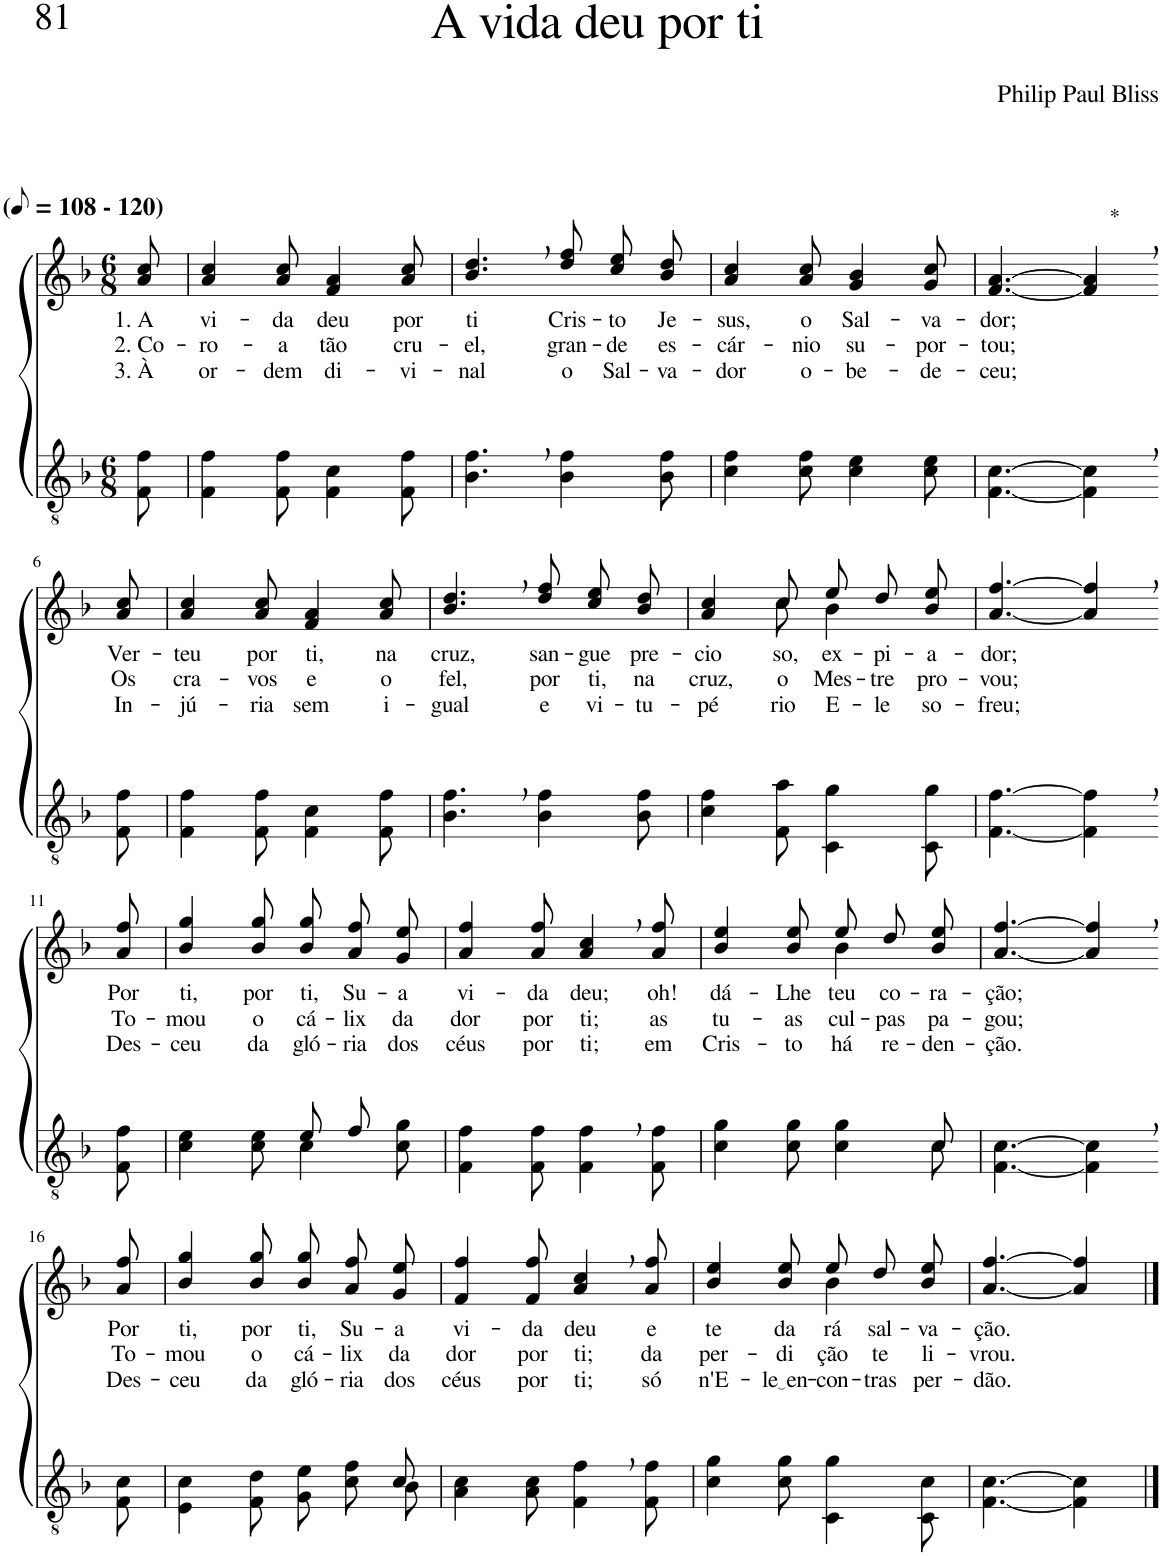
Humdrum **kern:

**kern	**kern	**text	**text	**text
*part2	*part1	*part1	*part1	*part1
*staff2	*staff1	*staff1	*staff1	*staff1
*I"Parte III e IV	*I"Parte I e II	*	*	*
*clefGv2	*clefG2	*	*	*
*Trd3c5	*Trd3c5	*	*	*
*k[b-]	*k[b-]	*	*	*
*M6/8	*M6/8	*	*	*
*MM54	*MM54	*	*	*
=1	=1	=1	=1	=1
!	!LO:TX:a:B:t=(	!	!	!
!	!LO:TX:a:B:t=- 120)	!	!	!
!	!	!LO:LY:b	!LO:LY:b	!LO:LY:b
8F\ 8f\	8a/ 8cc/	1. A	2. Co-	3. À
=2	=2	=2	=2	=2
!	!	!LO:LY:b	!LO:LY:b	!LO:LY:b
4F\ 4f\	4a/ 4cc/	vi-	-ro-	or-
!	!	!LO:LY:b	!LO:LY:b	!LO:LY:b
8F\ 8f\	8a/ 8cc/	-da	-a	-dem
!	!	!LO:LY:b	!LO:LY:b	!LO:LY:b
4F\ 4c\	4f/ 4a/	deu	tão	di-
!	!	!LO:LY:b	!LO:LY:b	!LO:LY:b
8F\ 8f\	8a/ 8cc/	por	cru-	-vi-
=3	=3	=3	=3	=3
!	!	!LO:LY:b	!LO:LY:b	!LO:LY:b
4.B-\, 4.f\,	4.b-/, 4.dd/,	ti	-el,	-nal
!	!	!LO:LY:b	!LO:LY:b	!LO:LY:b
4B-\ 4f\	8dd\ 8ff\L	Cris-	gran-	o
!	!	!LO:LY:b	!LO:LY:b	!LO:LY:b
.	8cc\ 8ee\	-to	-de	Sal-
!	!	!LO:LY:b	!LO:LY:b	!LO:LY:b
8B-\ 8f\	8b-\ 8dd\J	Je-	es-	-va-
=4	=4	=4	=4	=4
!	!	!LO:LY:b	!LO:LY:b	!LO:LY:b
4c\ 4f\	4a/ 4cc/	-sus,	-cár-	-dor
!	!	!LO:LY:b	!LO:LY:b	!LO:LY:b
8c\ 8f\	8a/ 8cc/	o	-nio	o-
!	!	!LO:LY:b	!LO:LY:b	!LO:LY:b
4c\ 4e\	4g/ 4b-/	Sal-	su-	-be-
!	!	!LO:LY:b	!LO:LY:b	!LO:LY:b
8c\ 8e\	8g/ 8cc/	-va-	-por-	-de-
=5	=5	=5	=5	=5
!	!	!LO:LY:b	!LO:LY:b	!LO:LY:b
[4.F\ [4.c\	[4.f/ [4.a/	-dor;	-tou;	-ceu;
!	!LO:TX:a:t=*	!	!	!
4F\], 4c\],	4f/], 4a/],	.	.	.
!!LO:LB:g=z
=6-	=6-	=6-	=6-	=6-
!	!	!LO:LY:b	!LO:LY:b	!LO:LY:b
8F\ 8f\	8a/ 8cc/	-Ver-	-Os	In-
=7	=7	=7	=7	=7
!	!	!LO:LY:b	!LO:LY:b	!LO:LY:b
4F\ 4f\	4a/ 4cc/	-teu	cra-	-jú-
!	!	!LO:LY:b	!LO:LY:b	!LO:LY:b
8F\ 8f\	8a/ 8cc/	por	-vos	-ria
!	!	!LO:LY:b	!LO:LY:b	!LO:LY:b
4F\ 4c\	4f/ 4a/	ti,	e	sem
!	!	!LO:LY:b	!LO:LY:b	!LO:LY:b
8F\ 8f\	8a/ 8cc/	na	o	i-
=8	=8	=8	=8	=8
!	!	!LO:LY:b	!LO:LY:b	!LO:LY:b
4.B-\, 4.f\,	4.b-/, 4.dd/,	cruz,	fel,	-gual
!	!	!LO:LY:b	!LO:LY:b	!LO:LY:b
4B-\ 4f\	8dd\ 8ff\L	san-	por	e
!	!	!LO:LY:b	!LO:LY:b	!LO:LY:b
.	8cc\ 8ee\	-gue	ti,	vi-
!	!	!LO:LY:b	!LO:LY:b	!LO:LY:b
8B-\ 8f\	8b-\ 8dd\J	pre-	na	-tu-
=9	=9	=9	=9	=9
!	!	!LO:LY:b	!LO:LY:b	!LO:LY:b
*	*^	*	*	*
4c\ 4f\	4a/ 4cc/	4ryy	-cio-	cruz,	-pé-
!	!	!	!LO:LY:b	!LO:LY:b	!LO:LY:b
8F\ 8a\	8cc/	8cc\	-so,	o	-rio
!	!	!	!LO:LY:b	!LO:LY:b	!LO:LY:b
4C\ 4g\	8ee\L	4b-\	ex-	Mes-	E-
!	!	!	!LO:LY:b	!LO:LY:b	!LO:LY:b
.	8dd\	.	-pi-	-tre	-le
!	!	!	!LO:LY:b	!LO:LY:b	!LO:LY:b
8C\ 8g\	8b-\ 8ee\J	8ryy	-a-	pro-	so-
=10	=10	=10	=10	=10	=10
!	!	!	!LO:LY:b	!LO:LY:b	!LO:LY:b
*	*v	*v	*	*	*
[4.F\ [4.f\	[4.a/ [4.ff/	-dor;	-vou;	-freu;
4F\], 4f\],	4a/], 4ff/],	.	.	.
!!LO:LB:g=z
=11-	=11-	=11-	=11-	=11-
!	!	!LO:LY:b	!LO:LY:b	!LO:LY:b
8F\ 8f\	8a/ 8ff/	Por	To-	Des-
=12	=12	=12	=12	=12
*^	*	*	*	*
!	!	!	!LO:LY:b	!LO:LY:b	!LO:LY:b
4c\ 4e\	4.ryy	4b-/ 4gg/	ti,	-mou	-ceu
!	!	!	!LO:LY:b	!LO:LY:b	!LO:LY:b
8c\ 8e\	.	8b-/ 8gg/	por	o	da
!	!	!	!LO:LY:b	!LO:LY:b	!LO:LY:b
8e\L	4c\	8b-\ 8gg\L	ti,	cá-	gló-
!	!	!	!LO:LY:b	!LO:LY:b	!LO:LY:b
8f\	.	8a\ 8ff\	Su-	-lix	-ria
!	!	!	!LO:LY:b	!LO:LY:b	!LO:LY:b
8c\ 8g\J	8ryy	8g\ 8ee\J	-a	da	dos
=13	=13	=13	=13	=13	=13
!	!	!	!LO:LY:b	!LO:LY:b	!LO:LY:b
*v	*v	*	*	*	*
4F\ 4f\	4a/ 4ff/	vi-	dor	céus
!	!	!LO:LY:b	!LO:LY:b	!LO:LY:b
8F\ 8f\	8a/ 8ff/	-da	por	por
!	!	!LO:LY:b	!LO:LY:b	!LO:LY:b
4F\, 4f\,	4a/, 4cc/,	deu;	ti;	ti;
!	!	!LO:LY:b	!LO:LY:b	!LO:LY:b
8F\ 8f\	8a/ 8ff/	oh!	as	em
=14	=14	=14	=14	=14
*^	*	*	*	*
!	!	!	!LO:LY:b	!LO:LY:b	!LO:LY:b
*	*	*^	*	*	*
4c\ 4g\	8ryy	4b-/ 4ee/	4.ryy	dá-	tu-	Cris-
!	!	!	!	!LO:LY:b	!LO:LY:b	!LO:LY:b
*v	*v	*	*	*	*	*
8c\ 8g\	8b-/ 8ee/	.	-Lhe	-as	-to
!	!	!	!LO:LY:b	!LO:LY:b	!LO:LY:b
4c\ 4g\	8ee\L	4b-\	teu	cul-	há
!	!	!	!LO:LY:b	!LO:LY:b	!LO:LY:b
.	8dd\	.	co-	-pas	re-
*^	*	*	*	*	*
!	!	!	!	!LO:LY:b	!LO:LY:b	!LO:LY:b
8c\	8c/	8b-\ 8ee\J	8ryy	-ra-	pa-	-den-
=15	=15	=15	=15	=15	=15	=15
!	!	!	!	!LO:LY:b	!LO:LY:b	!LO:LY:b
*v	*v	*	*	*	*	*
*	*v	*v	*	*	*
[4.F\ [4.c\	[4.a/ [4.ff/	-ção;	-gou;	-ção.
4F\], 4c\],	4a/], 4ff/],	.	.	.
!!LO:LB:g=z
=16-	=16-	=16-	=16-	=16-
!	!	!LO:LY:b	!LO:LY:b	!LO:LY:b
8F\ 8c\	8a/ 8ff/	Por	-To-	Des-
=17	=17	=17	=17	=17
*^	*	*	*	*
!	!	!	!LO:LY:b	!LO:LY:b	!LO:LY:b
2ryy	4E\ 4c\	4b-/ 4gg/	ti,	-mou	-ceu
!	!	!	!LO:LY:b	!LO:LY:b	!LO:LY:b
.	8F\ 8d\	8b-/ 8gg/	por	o	da
!	!	!	!LO:LY:b	!LO:LY:b	!LO:LY:b
.	8G/ 8e/L	8b-\ 8gg\L	ti,	cá-	gló-
!	!	!	!LO:LY:b	!LO:LY:b	!LO:LY:b
8ryy	8c/ 8f/	8a\ 8ff\	Su-	-lix	-ria
!	!	!	!LO:LY:b	!LO:LY:b	!LO:LY:b
8c/	8B-/J	8g\ 8ee\J	-a	da	dos
=18	=18	=18	=18	=18	=18
!	!	!	!LO:LY:b	!LO:LY:b	!LO:LY:b
*v	*v	*	*	*	*
4A\ 4c\	4f/ 4ff/	vi-	dor	céus
!	!	!LO:LY:b	!LO:LY:b	!LO:LY:b
8A\ 8c\	8f/ 8ff/	-da	por	por
!	!	!LO:LY:b	!LO:LY:b	!LO:LY:b
4F\, 4f\,	4a/, 4cc/,	deu	ti;	ti;
!	!	!LO:LY:b	!LO:LY:b	!LO:LY:b
8F\ 8f\	8a/ 8ff/	e	da	só
=19	=19	=19	=19	=19
!	!	!LO:LY:b	!LO:LY:b	!LO:LY:b
*	*^	*	*	*
4c\ 4g\	4b-/ 4ee/	4.ryy	te	per-	n'E-
!	!	!	!LO:LY:b	!LO:LY:b	!LO:LY:b
8c\ 8g\	8b-/ 8ee/	.	da-	-di-	le en
!	!	!	!	!	!LO:LY:b
!	!	!	!LO:LY:b	!LO:LY:b	!
4C\ 4g\	8ee\L	4b-\	-rá	-ção	-con-
!	!	!	!LO:LY:b	!LO:LY:b	!LO:LY:b
.	8dd\	.	sal-	te	-tras
!	!	!	!LO:LY:b	!LO:LY:b	!LO:LY:b
8C\ 8c\	8b-\ 8ee\J	8ryy	-va-	li-	per-
=20	=20	=20	=20	=20	=20
!	!	!	!LO:LY:b	!LO:LY:b	!LO:LY:b
*	*v	*v	*	*	*
[4.F\ [4.c\	[4.a/ [4.ff/	-ção.	-vrou.	-dão.
4F\] 4c\]	4a/] 4ff/]	.	.	.
==	==	==	==	==
*-	*-	*-	*-	*-
